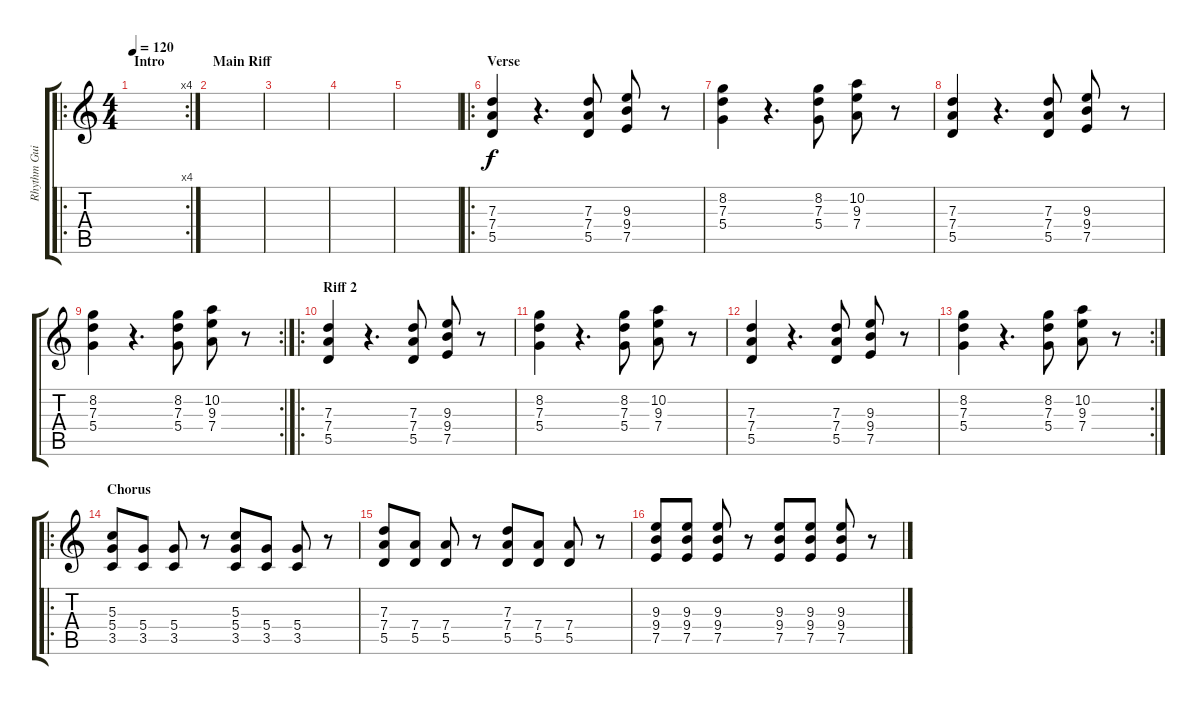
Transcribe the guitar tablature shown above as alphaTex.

\track ("Rhythm Guitar" "Rhythm Gui") {instrument distortionguitar}
\staff {score tabs}
\tuning (E4 B3 G3 D3 A2 E2) {hide}
\ro
\rc 4
\ts (4 4)
\section ("" "Intro")
\tempo 120
\clef g2
\ks c
|
\section ("" "Main Riff")
|
|
|
|
\ro
\section ("" "Verse")
(7.3 7.4 5.5).4 r.4{d} (7.3 7.4 5.5).8 (9.3 9.4 7.5).8 r.8 |
(8.2 7.3 5.4).4 r.4{d} (8.2 7.3 5.4).8 (10.2 9.3 7.4).8 r.8 |
(7.3 7.4 5.5).4 r.4{d} (7.3 7.4 5.5).8 (9.3 9.4 7.5).8 r.8 |
\rc 2
(8.2 7.3 5.4).4 r.4{d} (8.2 7.3 5.4).8 (10.2 9.3 7.4).8 r.8 |
\ro
\section ("" "Riff 2")
(7.3 7.4 5.5).4 r.4{d} (7.3 7.4 5.5).8 (9.3 9.4 7.5).8 r.8 |
(8.2 7.3 5.4).4 r.4{d} (8.2 7.3 5.4).8 (10.2 9.3 7.4).8 r.8 |
(7.3 7.4 5.5).4 r.4{d} (7.3 7.4 5.5).8 (9.3 9.4 7.5).8 r.8 |
\rc 2
(8.2 7.3 5.4).4 r.4{d} (8.2 7.3 5.4).8 (10.2 9.3 7.4).8 r.8 |
\ro
\section ("" "Chorus")
(5.3 5.4 3.5).8 (5.4 3.5).8 (5.4 3.5).8 r.8 (5.3 5.4 3.5).8 (5.4 3.5).8 (5.4 3.5).8 r.8 |
(7.3 7.4 5.5).8 (7.4 5.5).8 (7.4 5.5).8 r.8 (7.3 7.4 5.5).8 (7.4 5.5).8 (7.4 5.5).8 r.8 |
(9.3 9.4 7.5).8 (9.3 9.4 7.5).8 (9.3 9.4 7.5).8 r.8 (9.3 9.4 7.5).8 (9.3 9.4 7.5).8 (9.3 9.4 7.5).8 r.8
